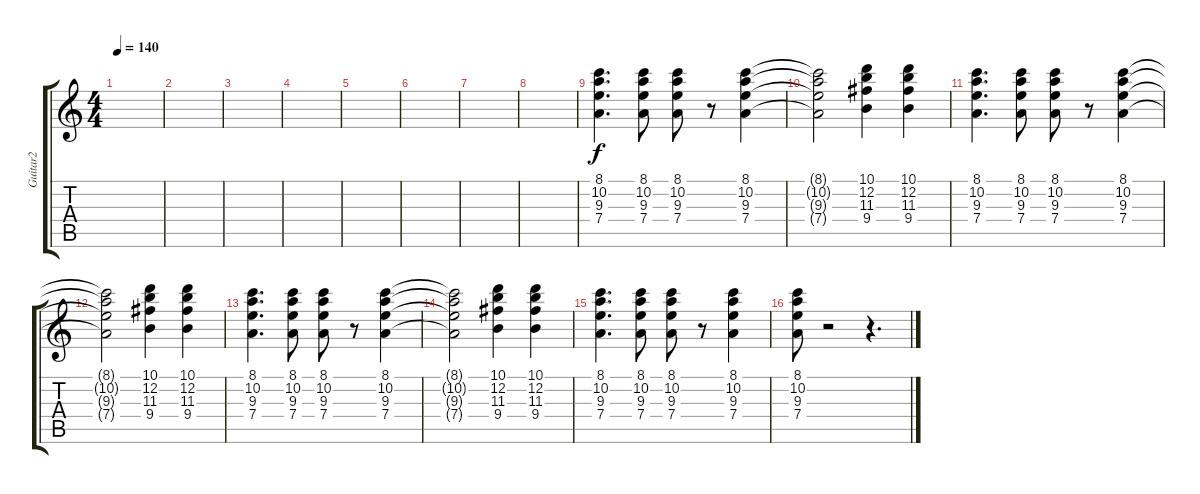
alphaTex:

\track ("Guitar2" "Guitar2") {instrument electricguitarclean}
\staff {score tabs}
\tuning (E4 B3 G3 D3 A2 E2) {hide}
\ts (4 4)
\tempo 140
\clef g2
\ks c
|
|
|
|
|
|
|
|
(8.1 10.2 9.3 7.4).4{d} (8.1 10.2 9.3 7.4).8 (8.1 10.2 9.3 7.4).8 r.8 (8.1 10.2 9.3 7.4).4 |
(8.1{t} 10.2{t} 9.3{t} 7.4{t}).2 (10.1 12.2 11.3 9.4).4 (10.1 12.2 11.3 9.4).4 |
(8.1 10.2 9.3 7.4).4{d} (8.1 10.2 9.3 7.4).8 (8.1 10.2 9.3 7.4).8 r.8 (8.1 10.2 9.3 7.4).4 |
(8.1{t} 10.2{t} 9.3{t} 7.4{t}).2 (10.1 12.2 11.3 9.4).4 (10.1 12.2 11.3 9.4).4 |
(8.1 10.2 9.3 7.4).4{d} (8.1 10.2 9.3 7.4).8 (8.1 10.2 9.3 7.4).8 r.8 (8.1 10.2 9.3 7.4).4 |
(8.1{t} 10.2{t} 9.3{t} 7.4{t}).2 (10.1 12.2 11.3 9.4).4 (10.1 12.2 11.3 9.4).4 |
(8.1 10.2 9.3 7.4).4{d} (8.1 10.2 9.3 7.4).8 (8.1 10.2 9.3 7.4).8 r.8 (8.1 10.2 9.3 7.4).4 |
(8.1 10.2 9.3 7.4).8 r.2 r.4{d}
